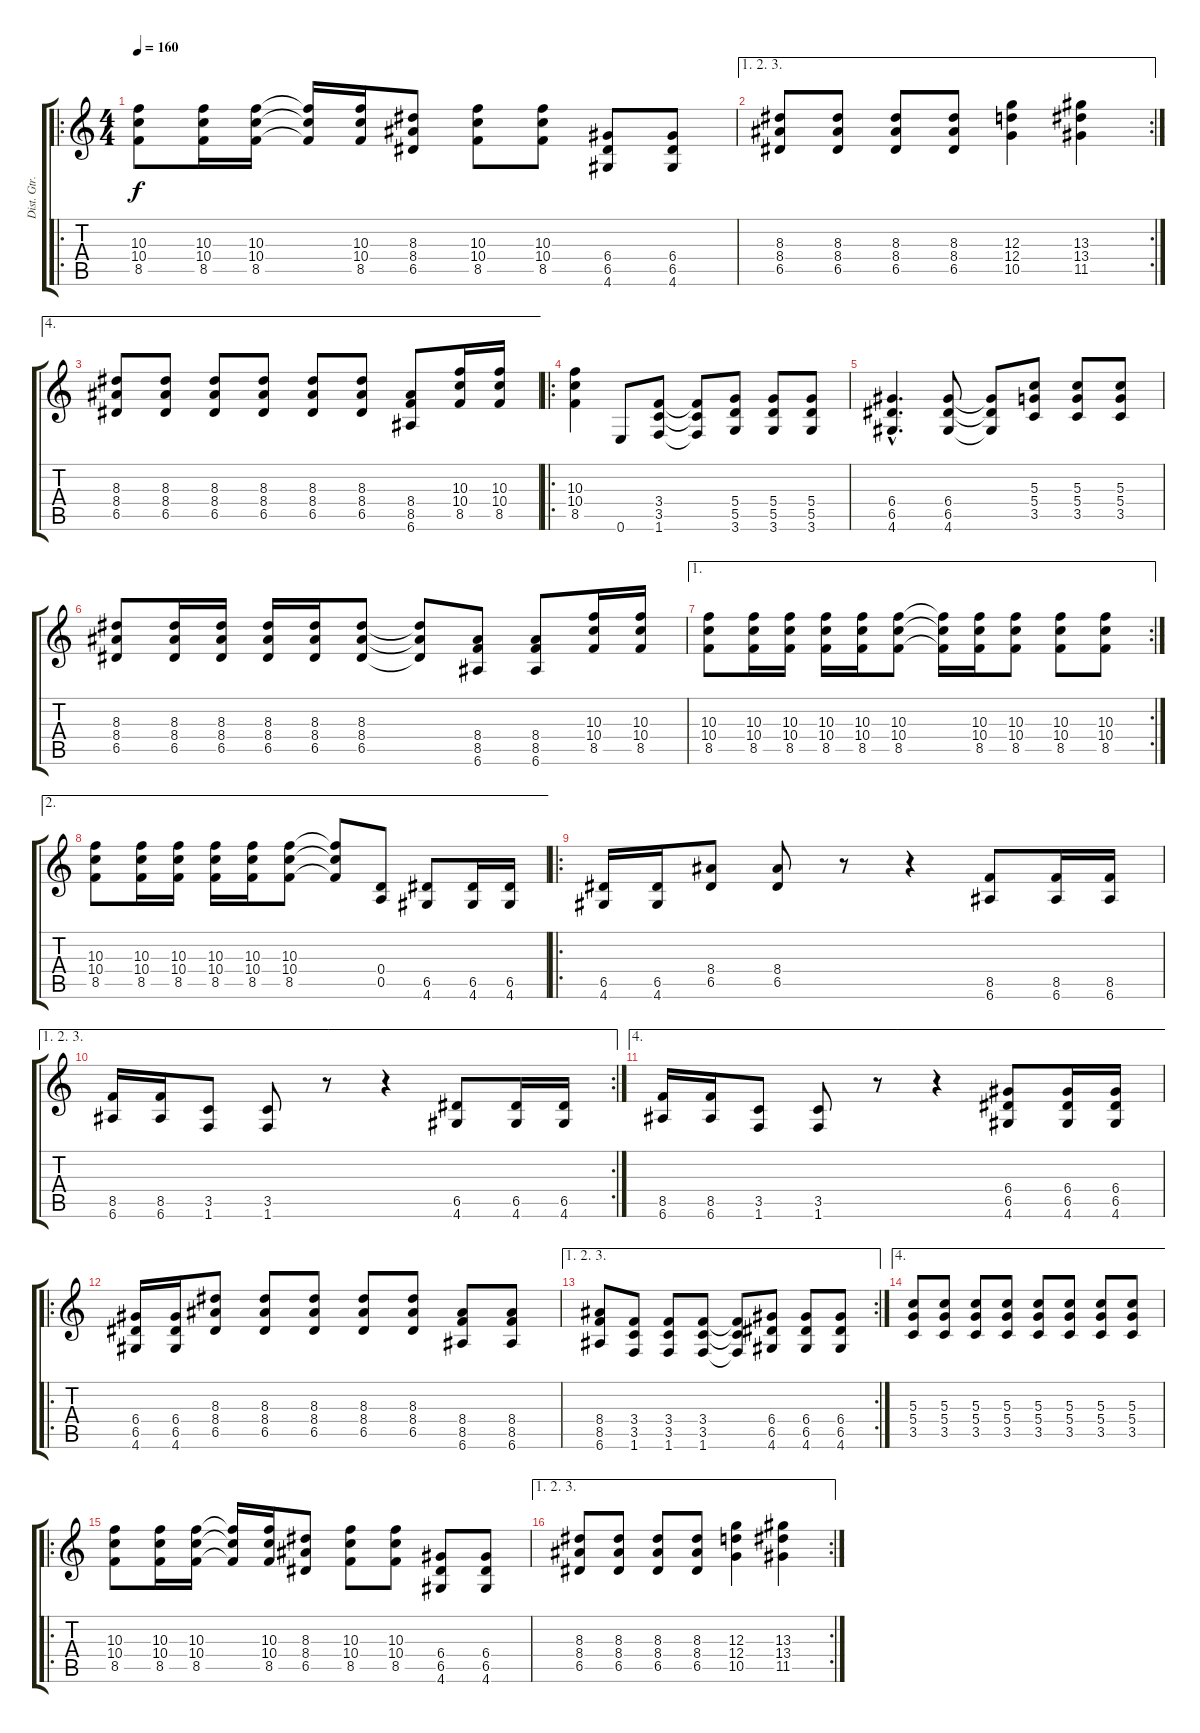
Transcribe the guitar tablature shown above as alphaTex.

\track ("Dist. Gtr." "Dist. Gtr.") {instrument distortionguitar}
\staff {score tabs}
\tuning (E4 B3 G3 D3 A2 E2) {hide}
\ro
\ts (4 4)
\tempo 160
\clef g2
\ks c
(10.3 10.4 8.5).8{dy f} (10.3 10.4 8.5).16 (10.3 10.4 8.5).16 (10.3{t} 10.4{t} 8.5{t}).16 (10.3 10.4 8.5).16 (8.3 8.4 6.5).8 (10.3 10.4 8.5).8 (10.3 10.4 8.5).8 (6.4 6.5 4.6).8 (6.4 6.5 4.6).8 |
\ae (1 2 3)
\rc 2
(8.3 8.4 6.5).8 (8.3 8.4 6.5).8 (8.3 8.4 6.5).8 (8.3 8.4 6.5).8 (12.3 12.4 10.5).4 (13.3 13.4 11.5).4 |
\ae 4
(8.3 8.4 6.5).8 (8.3 8.4 6.5).8 (8.3 8.4 6.5).8 (8.3 8.4 6.5).8 (8.3 8.4 6.5).8 (8.3 8.4 6.5).8 (8.4 8.5 6.6).8 (10.3 10.4 8.5).16 (10.3 10.4 8.5).16 |
\ro
(10.3 10.4 8.5).4 0.6.8 (3.4 3.5 1.6).8 (3.4{t} 3.5{t} 1.6{t}).8 (5.4 5.5 3.6).8 (5.4 5.5 3.6).8 (5.4 5.5 3.6).8 |
(6.4{hac} 6.5{hac} 4.6{hac}).4{d} (6.4 6.5 4.6).8 (6.4{t} 6.5{t} 4.6{t}).8 (5.3 5.4 3.5).8 (5.3 5.4 3.5).8 (5.3 5.4 3.5).8 |
(8.3 8.4 6.5).8 (8.3 8.4 6.5).16 (8.3 8.4 6.5).16 (8.3 8.4 6.5).16 (8.3 8.4 6.5).16 (8.3 8.4 6.5).8 (8.3{t} 8.4{t} 6.5{t}).8 (8.4 8.5 6.6).8 (8.4 8.5 6.6).8 (10.3 10.4 8.5).16 (10.3 10.4 8.5).16 |
\ae 1
\rc 2
(10.3 10.4 8.5).8 (10.3 10.4 8.5).16 (10.3 10.4 8.5).16 (10.3 10.4 8.5).16 (10.3 10.4 8.5).16 (10.3 10.4 8.5).8 (10.3{t} 10.4{t} 8.5{t}).16 (10.3 10.4 8.5).16 (10.3 10.4 8.5).8 (10.3 10.4 8.5).8 (10.3 10.4 8.5).8 |
\ae 2
(10.3 10.4 8.5).8 (10.3 10.4 8.5).16 (10.3 10.4 8.5).16 (10.3 10.4 8.5).16 (10.3 10.4 8.5).16 (10.3 10.4 8.5).8 (10.3{t} 10.4{t} 8.5{t}).8 (0.4 0.5).8 (6.5 4.6).8 (6.5 4.6).16 (6.5 4.6).16 |
\ro
(6.5 4.6).16 (6.5 4.6).16 (8.4 6.5).8 (8.4 6.5).8 r.8 r.4 (8.5 6.6).8 (8.5 6.6).16 (8.5 6.6).16 |
\ae (1 2 3)
\rc 2
(8.5 6.6).16 (8.5 6.6).16 (3.5 1.6).8 (3.5 1.6).8 r.8 r.4 (6.5 4.6).8 (6.5 4.6).16 (6.5 4.6).16 |
\ae 4
(8.5 6.6).16 (8.5 6.6).16 (3.5 1.6).8 (3.5 1.6).8 r.8 r.4 (6.4 6.5 4.6).8 (6.4 6.5 4.6).16 (6.4 6.5 4.6).16 |
\ro
(6.4 6.5 4.6).16 (6.4 6.5 4.6).16 (8.3 8.4 6.5).8 (8.3 8.4 6.5).8 (8.3 8.4 6.5).8 (8.3 8.4 6.5).8 (8.3 8.4 6.5).8 (8.4 8.5 6.6).8 (8.4 8.5 6.6).8 |
\ae (1 2 3)
\rc 2
(8.4 8.5 6.6).8 (3.4 3.5 1.6).8 (3.4 3.5 1.6).8 (3.4 3.5 1.6).8 (3.4{t} 3.5{t} 1.6{t}).8 (6.4 6.5 4.6).8 (6.4 6.5 4.6).8 (6.4 6.5 4.6).8 |
\ae 4
(5.3 5.4 3.5).8 (5.3 5.4 3.5).8 (5.3 5.4 3.5).8 (5.3 5.4 3.5).8 (5.3 5.4 3.5).8 (5.3 5.4 3.5).8 (5.3 5.4 3.5).8 (5.3 5.4 3.5).8 |
\ro
(10.3 10.4 8.5).8 (10.3 10.4 8.5).16 (10.3 10.4 8.5).16 (10.3{t} 10.4{t} 8.5{t}).16 (10.3 10.4 8.5).16 (8.3 8.4 6.5).8 (10.3 10.4 8.5).8 (10.3 10.4 8.5).8 (6.4 6.5 4.6).8 (6.4 6.5 4.6).8 |
\ae (1 2 3)
\rc 2
(8.3 8.4 6.5).8 (8.3 8.4 6.5).8 (8.3 8.4 6.5).8 (8.3 8.4 6.5).8 (12.3 12.4 10.5).4 (13.3 13.4 11.5).4
